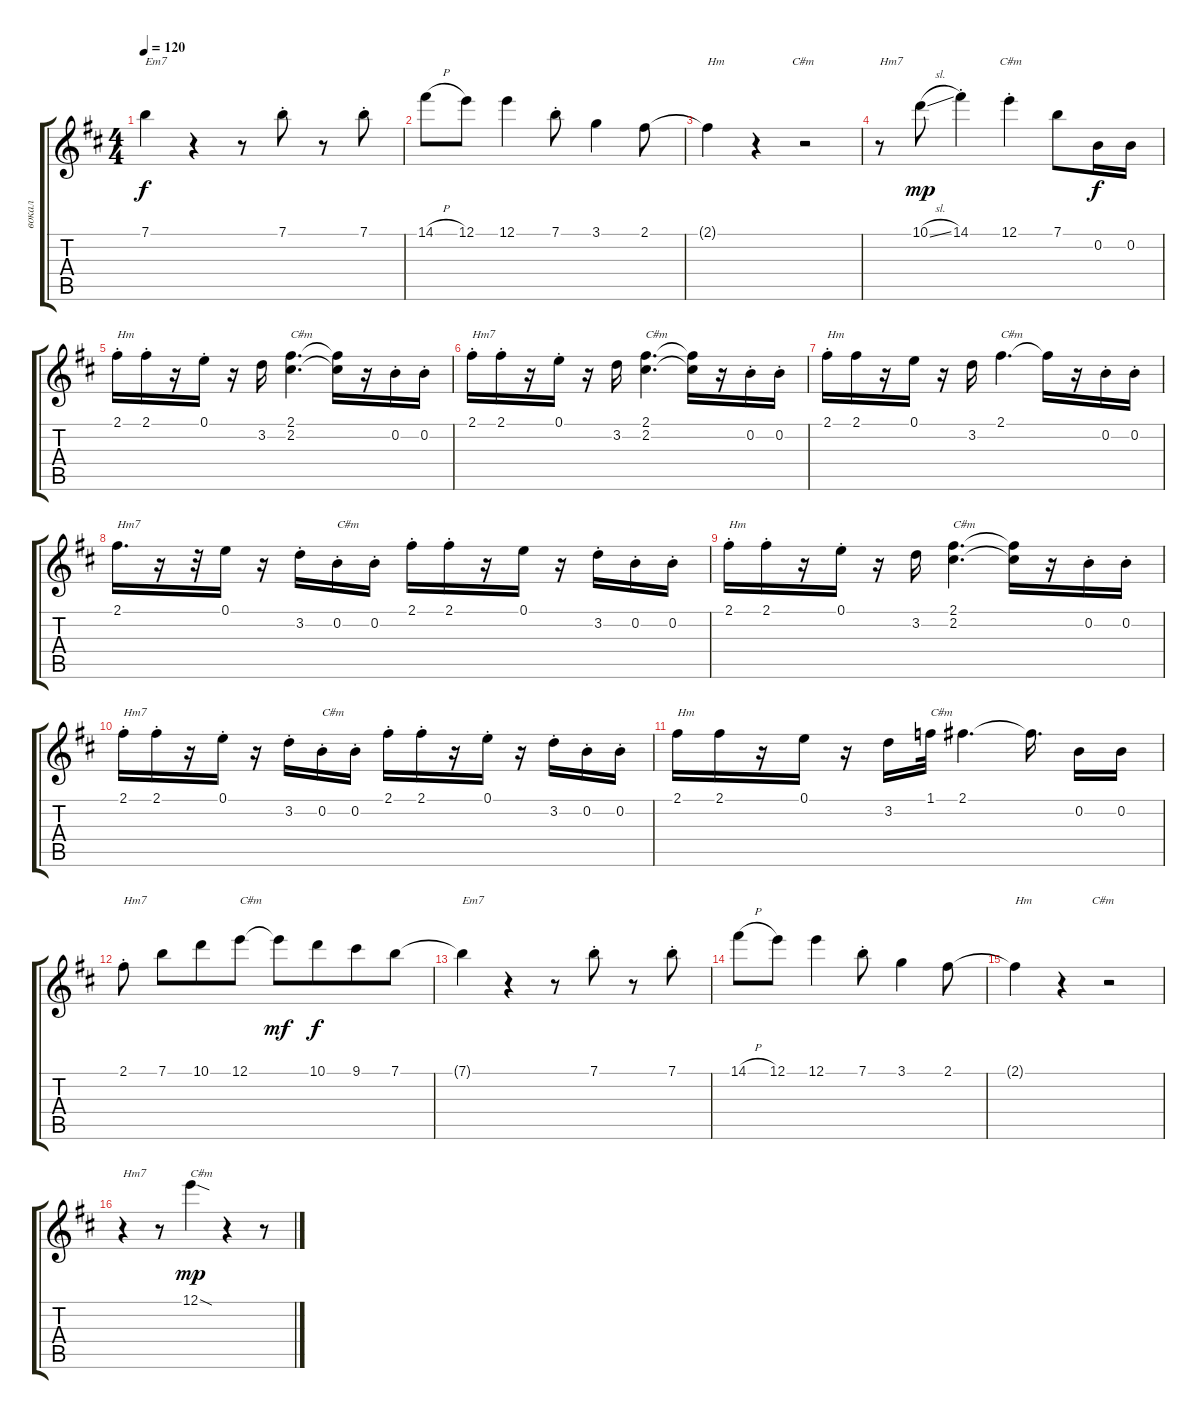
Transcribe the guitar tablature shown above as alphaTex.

\track ("вокал" "вокал") {instrument electricguitarjazz}
\staff {score tabs}
\tuning (E4 B3 G3 D3 A2 E2) {hide}
\ts (4 4)
\tempo 120
\clef g2
\ks bminor
7.1{t}.4{txt "Em7" dy f} r.4 r.8 7.1{st}.8 r.8 7.1{st}.8 |
14.1{h}.8 12.1.8 12.1.4 7.1{st}.8 3.1.4 2.1.8 |
2.1{t}.4{txt "Hm"} r.4{txt "            C#m"} r.2 |
r.8{txt "Hm7"} 10.1{sl}.8{dy mp} 14.1{st}.4{txt "             C#m"} 12.1{st}.4 7.1.8 0.2.16{dy f instrument electricguitarmuted} 0.2.16 |
2.1{st}.16{txt "Hm"} 2.1{st}.16 r.16 0.1{st}.16 r.16 3.2.16 (2.1 2.2).4{d txt "C#m"} (2.1{t} 2.2{t}).16 r.16 0.2{st}.16 0.2{st}.16 |
2.1{st}.16{txt "Hm7"} 2.1{st}.16 r.16 0.1{st}.16 r.16 3.2.16 (2.1 2.2).4{d txt "C#m"} (2.1{t} 2.2{t}).16 r.16 0.2{st}.16 0.2{st}.16 |
2.1{st}.16{txt "Hm"} 2.1.16 r.16 0.1.16 r.16 3.2.16 2.1.4{d txt "C#m"} 2.1{t}.16 r.16 0.2{st}.16 0.2{st}.16 |
2.1.16{d txt "Hm7"} r.16 r.32 0.1.16 r.16 3.2{st}.16 0.2{st}.16{txt "C#m"} 0.2{st}.16 2.1{st}.16 2.1{st}.16 r.16 0.1.16 r.16{beam merge} 3.2{st}.16 0.2{st}.16 0.2{st}.16 |
2.1{st}.16{txt "Hm"} 2.1{st}.16 r.16 0.1{st}.16 r.16 3.2.16 (2.1 2.2).4{d txt "C#m"} (2.1{t} 2.2{t}).16 r.16 0.2{st}.16 0.2{st}.16 |
2.1{st}.16{txt "Hm7"} 2.1{st}.16 r.16 0.1{st}.16 r.16 3.2{st}.16 0.2{st}.16{txt "C#m"} 0.2{st}.16 2.1{st}.16 2.1{st}.16 r.16 0.1{st}.16 r.16 3.2{st}.16 0.2{st}.16 0.2{st}.16 |
2.1.16{txt "Hm"} 2.1.16 r.16 0.1.16 r.16 3.2.16 1.1.32{txt "C#m"} 2.1.4{d} 2.1{t}.16{d beam split} 0.2.16 0.2.16 |
2.1{st}.8{txt "Hm7" instrument electricguitarjazz beam split} 7.1.8{beam merge} 10.1.8 12.1.8{txt "C#m"} 12.1{t}.8{dy mf} 10.1.8{dy f beam merge} 9.1.8 7.1.8 |
7.1{t}.4{txt "Em7"} r.4 r.8 7.1{st}.8 r.8 7.1{st}.8 |
14.1{h}.8 12.1.8 12.1.4 7.1{st}.8 3.1.4 2.1.8 |
2.1{t}.4{txt "Hm"} r.4{txt "          C#m"} r.2 |
r.4{txt "Hm7"} r.8 12.1{sod}.4{txt "C#m" dy mp} r.4 r.8
